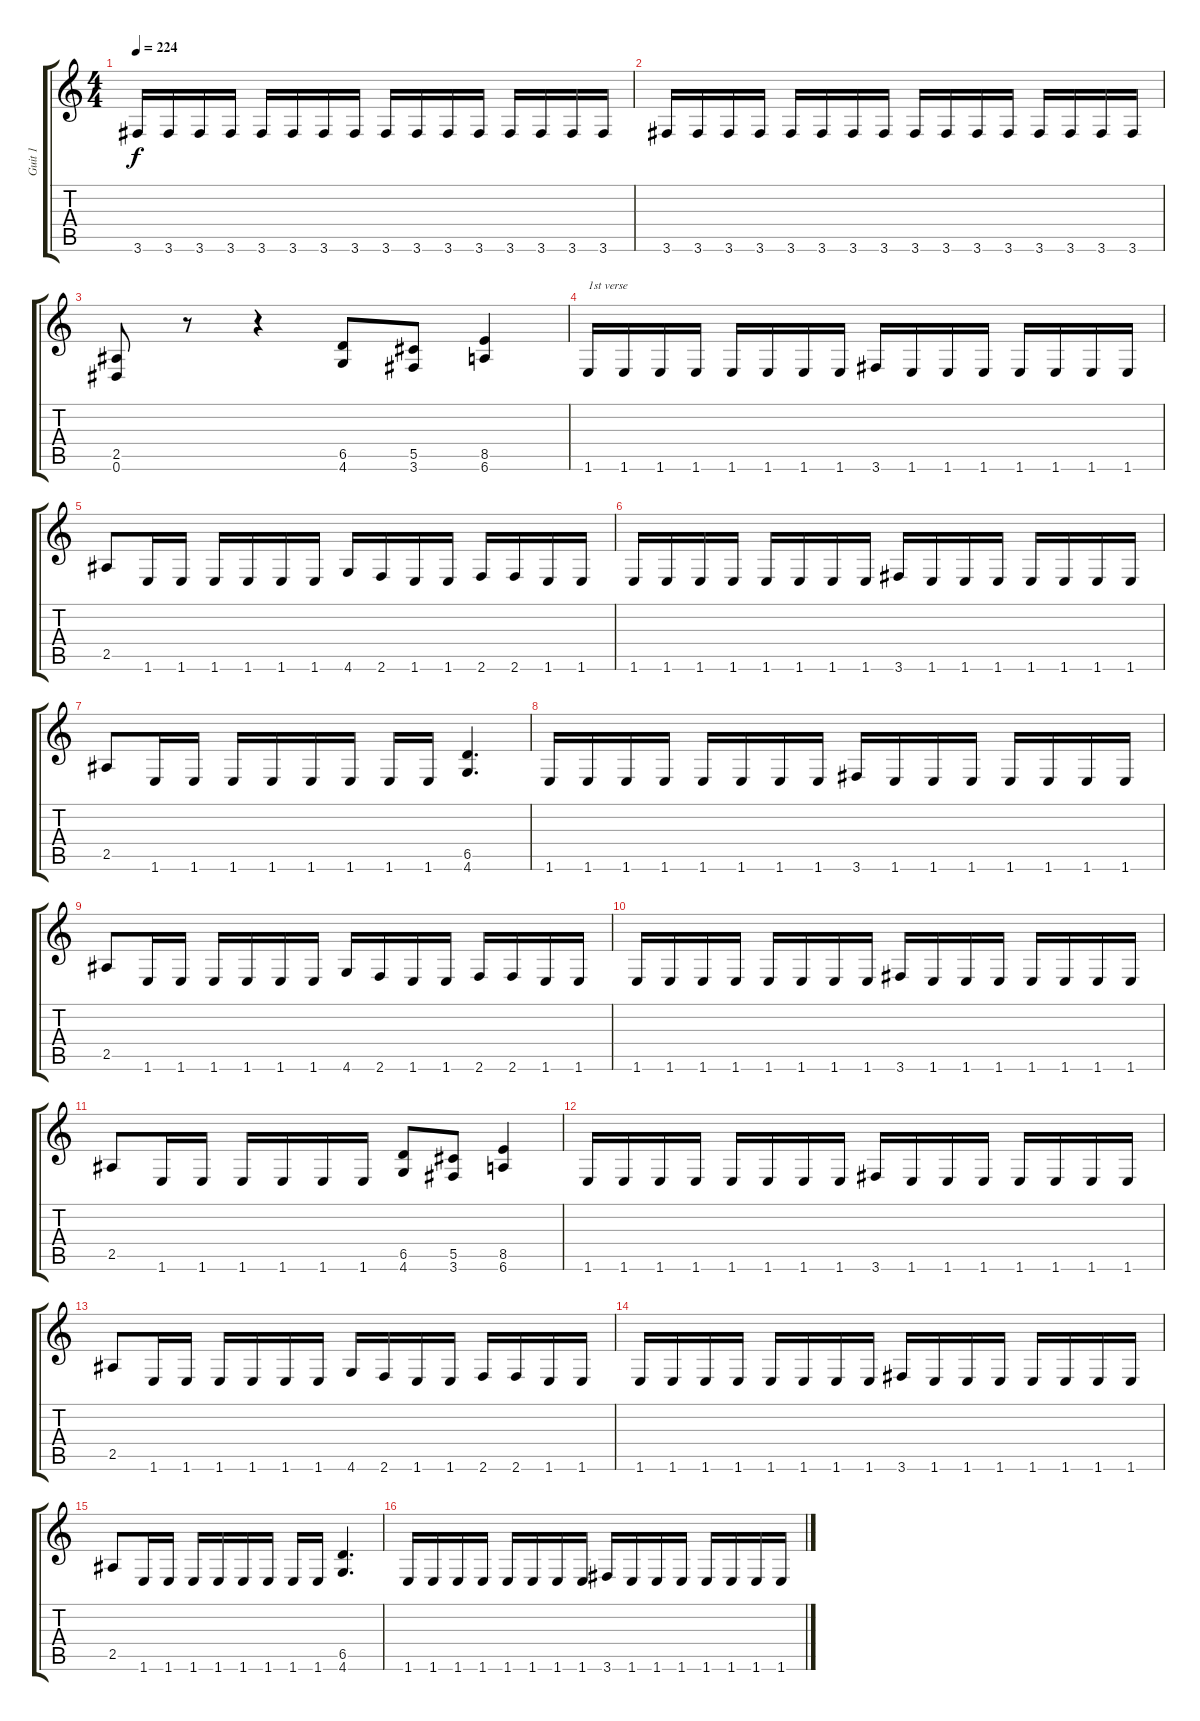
\track ("Guit 1" "Guit 1") {instrument distortionguitar}
\staff {score tabs}
\tuning (Eb4 Bb3 Gb3 Db3 Ab2 Eb2) {hide}
\ts (4 4)
\tempo 224
\clef g2
\ks c
3.6.16{dy f} 3.6.16 3.6.16 3.6.16 3.6.16 3.6.16 3.6.16 3.6.16 3.6.16 3.6.16 3.6.16 3.6.16 3.6.16 3.6.16 3.6.16 3.6.16 |
3.6.16 3.6.16 3.6.16 3.6.16 3.6.16 3.6.16 3.6.16 3.6.16 3.6.16 3.6.16 3.6.16 3.6.16 3.6.16 3.6.16 3.6.16 3.6.16 |
(2.5 0.6).8 r.8 r.4 (6.5 4.6).8{volume 13} (5.5 3.6).8 (8.5 6.6).4 |
1.6.16{txt "1st verse"} 1.6.16 1.6.16 1.6.16 1.6.16 1.6.16 1.6.16 1.6.16 3.6.16 1.6.16 1.6.16 1.6.16 1.6.16 1.6.16 1.6.16 1.6.16 |
2.5.8 1.6.16 1.6.16 1.6.16 1.6.16 1.6.16 1.6.16 4.6.16 2.6.16 1.6.16 1.6.16 2.6.16 2.6.16 1.6.16 1.6.16 |
1.6.16 1.6.16 1.6.16 1.6.16 1.6.16 1.6.16 1.6.16 1.6.16 3.6.16 1.6.16 1.6.16 1.6.16 1.6.16 1.6.16 1.6.16 1.6.16 |
2.5.8 1.6.16 1.6.16 1.6.16 1.6.16 1.6.16 1.6.16 1.6.16 1.6.16 (6.5 4.6).4{d} |
1.6.16 1.6.16 1.6.16 1.6.16 1.6.16 1.6.16 1.6.16 1.6.16 3.6.16 1.6.16 1.6.16 1.6.16 1.6.16 1.6.16 1.6.16 1.6.16 |
2.5.8 1.6.16 1.6.16 1.6.16 1.6.16 1.6.16 1.6.16 4.6.16 2.6.16 1.6.16 1.6.16 2.6.16 2.6.16 1.6.16 1.6.16 |
1.6.16 1.6.16 1.6.16 1.6.16 1.6.16 1.6.16 1.6.16 1.6.16 3.6.16 1.6.16 1.6.16 1.6.16 1.6.16 1.6.16 1.6.16 1.6.16 |
2.5.8 1.6.16 1.6.16 1.6.16 1.6.16 1.6.16 1.6.16 (6.5 4.6).8 (5.5 3.6).8 (8.5 6.6).4 |
1.6.16 1.6.16 1.6.16 1.6.16 1.6.16 1.6.16 1.6.16 1.6.16 3.6.16 1.6.16 1.6.16 1.6.16 1.6.16 1.6.16 1.6.16 1.6.16 |
2.5.8 1.6.16 1.6.16 1.6.16 1.6.16 1.6.16 1.6.16 4.6.16 2.6.16 1.6.16 1.6.16 2.6.16 2.6.16 1.6.16 1.6.16 |
1.6.16 1.6.16 1.6.16 1.6.16 1.6.16 1.6.16 1.6.16 1.6.16 3.6.16 1.6.16 1.6.16 1.6.16 1.6.16 1.6.16 1.6.16 1.6.16 |
2.5.8 1.6.16 1.6.16 1.6.16 1.6.16 1.6.16 1.6.16 1.6.16 1.6.16 (6.5 4.6).4{d} |
1.6.16 1.6.16 1.6.16 1.6.16 1.6.16 1.6.16 1.6.16 1.6.16 3.6.16 1.6.16 1.6.16 1.6.16 1.6.16 1.6.16 1.6.16 1.6.16
